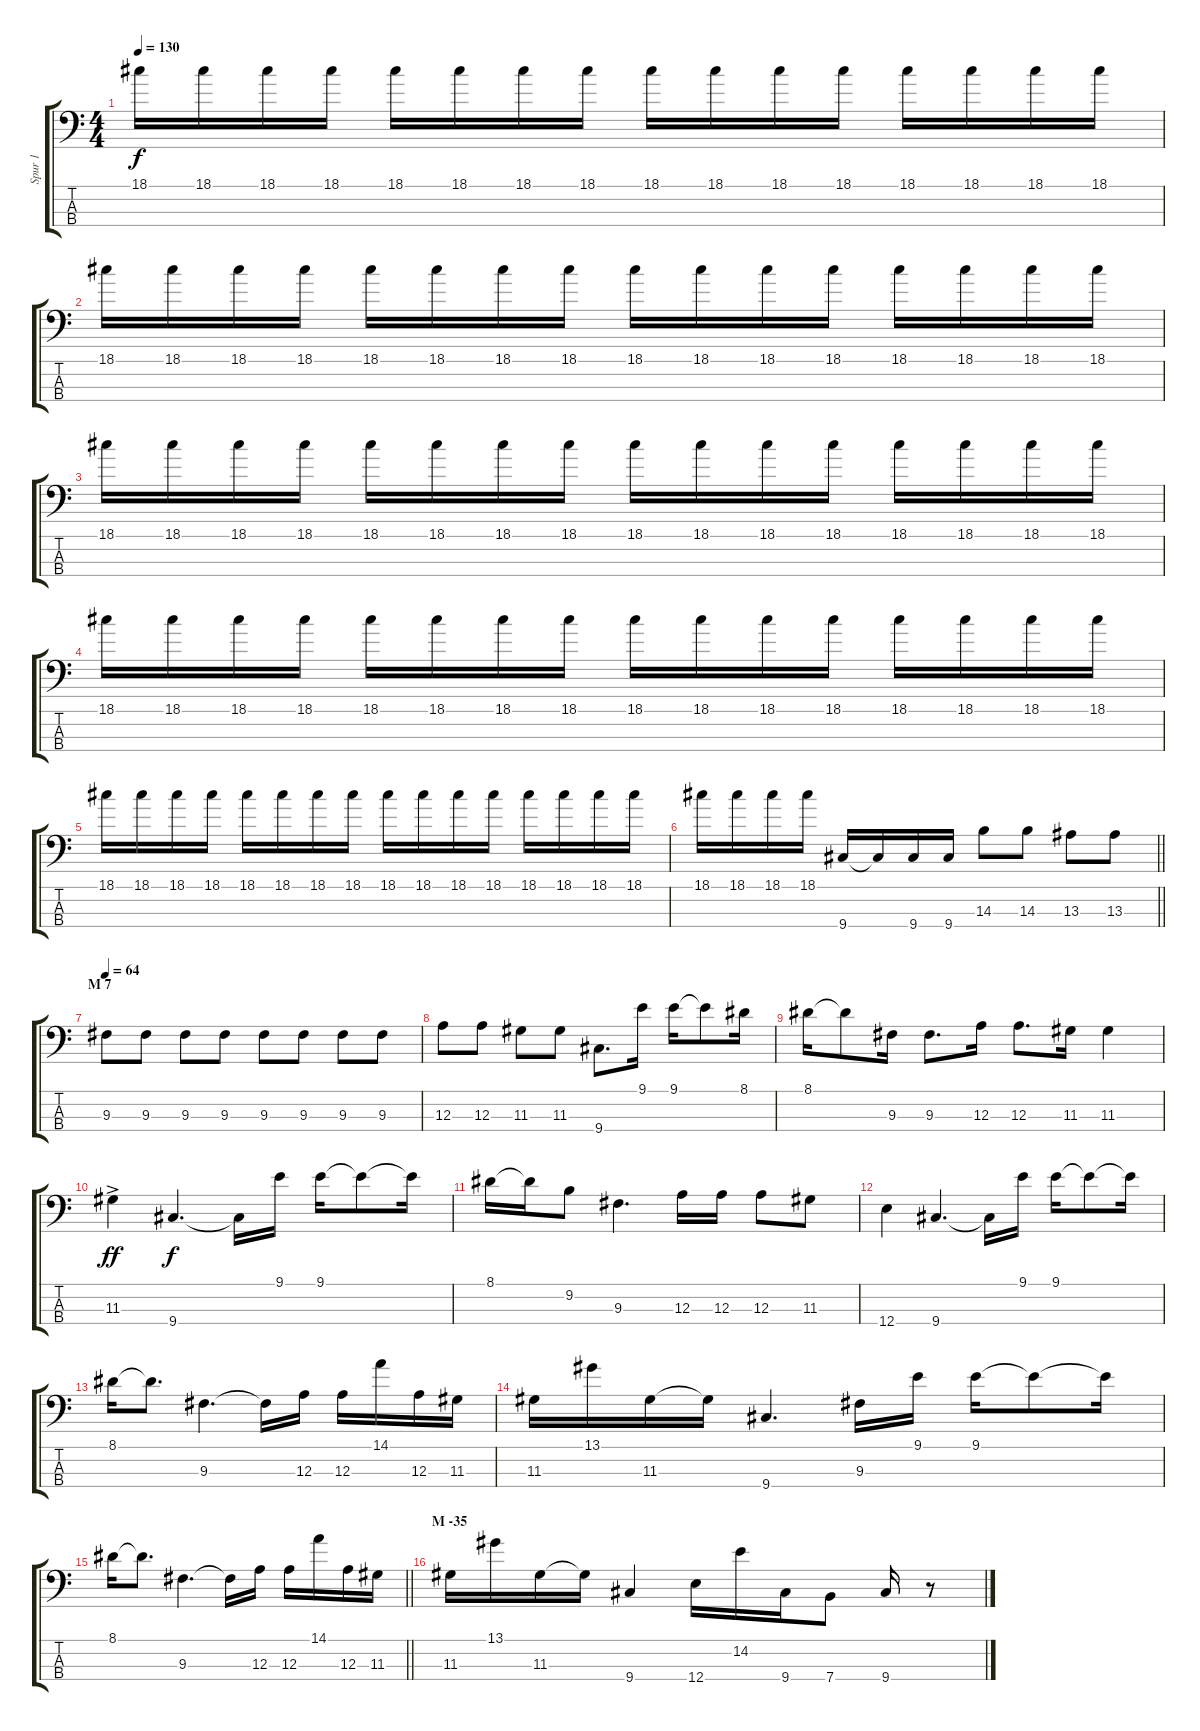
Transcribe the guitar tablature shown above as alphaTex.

\track ("Spur 1" "Spur 1") {instrument electricbassfinger}
\staff {score tabs}
\tuning (G2 D2 A1 E1) {hide}
\ts (4 4)
\tempo 130
\clef f4
\ks c
18.1.16{dy f} 18.1.16 18.1.16 18.1.16 18.1.16 18.1.16 18.1.16 18.1.16 18.1.16 18.1.16 18.1.16 18.1.16 18.1.16 18.1.16 18.1.16 18.1.16 |
18.1.16 18.1.16 18.1.16 18.1.16 18.1.16 18.1.16 18.1.16 18.1.16 18.1.16 18.1.16 18.1.16 18.1.16 18.1.16 18.1.16 18.1.16 18.1.16 |
18.1.16 18.1.16 18.1.16 18.1.16 18.1.16 18.1.16 18.1.16 18.1.16 18.1.16 18.1.16 18.1.16 18.1.16 18.1.16 18.1.16 18.1.16 18.1.16 |
18.1.16 18.1.16 18.1.16 18.1.16 18.1.16 18.1.16 18.1.16 18.1.16 18.1.16 18.1.16 18.1.16 18.1.16 18.1.16 18.1.16 18.1.16 18.1.16 |
18.1.16 18.1.16 18.1.16 18.1.16 18.1.16 18.1.16 18.1.16 18.1.16 18.1.16 18.1.16 18.1.16 18.1.16 18.1.16 18.1.16 18.1.16 18.1.16 |
\barLineRight lightlight
18.1.16 18.1.16 18.1.16 18.1.16 9.4.16 9.4{t}.16 9.4.16 9.4.16 14.3.8 14.3.8 13.3.8 13.3.8 |
\section ("" "M 7")
\tempo 64
9.3.8 9.3.8 9.3.8 9.3.8 9.3.8 9.3.8 9.3.8 9.3.8 |
12.3.8 12.3.8 11.3.8 11.3.8 9.4.8{d} 9.1.16 9.1.16 9.1{t}.8 8.1.16 |
8.1.16 8.1{t}.8 9.3.16 9.3.8{d} 12.3.16 12.3.8{d} 11.3.16 11.3.4 |
11.3{ac}.4{dy ff} 9.4.4{d dy f} 9.4{t}.16 9.1.16 9.1.16 9.1{t}.8 9.1{t}.16 |
8.1.16 8.1{t}.16 9.2.8 9.3.4{d} 12.3.16 12.3.16 12.3.8 11.3.8 |
12.4.4 9.4.4{d} 9.4{t}.16 9.1.16 9.1.16 9.1{t}.8 9.1{t}.16 |
8.1.16 8.1{t}.8{d} 9.3.4{d} 9.3{t}.16 12.3.16 12.3.16 14.1.16 12.3.16 11.3.16 |
11.3.16 13.1.16 11.3.16 11.3{t}.16 9.4.4{d} 9.3.16 9.1.16 9.1.16 9.1{t}.8 9.1{t}.16 |
\barLineRight lightlight
8.1.16 8.1{t}.8{d} 9.3.4{d} 9.3{t}.16 12.3.16 12.3.16 14.1.16 12.3.16 11.3.16 |
\section ("" "M -35")
11.3.16 13.1.16 11.3.16 11.3{t}.16 9.4.4 12.4.16 14.2.16 9.4.16 7.4.8 9.4.16 r.8
